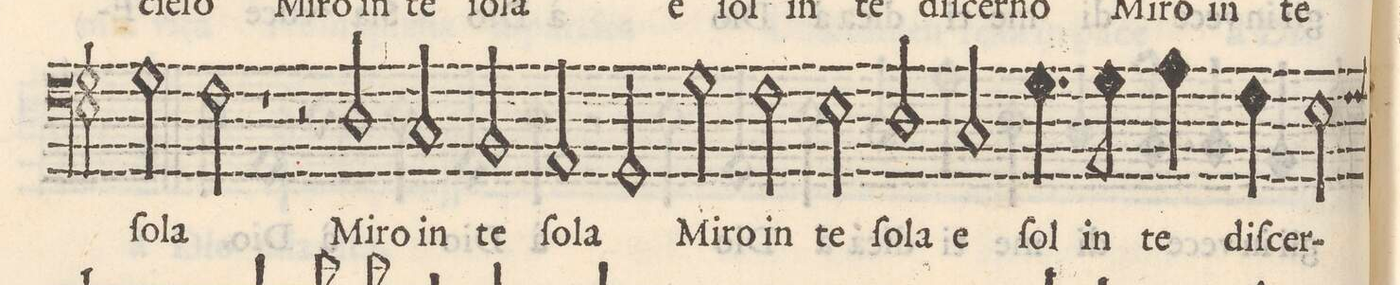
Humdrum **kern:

**kern	**text
*I"Basso	*
*clefF4	*
*k[]	*
*met(C)	*
*M2/1	*
2G\	ſo-
2F\	-la
1r	.
=24-	=24-
2r	.
2D/	Mi-
2C/	-ro in
2BB/	te
=25-	=25-
2AA/	ſo-
2GG/	-la
2G\	Mi-
2F\	-ro in
=26-	=26-
2E\	te
2D/	ſo-
2C/	-la e
4.G\	ſol
8G\	in
=27-	=27-
4A\	te
4F\	diſ-
2E\	-cer-
*-	*-
